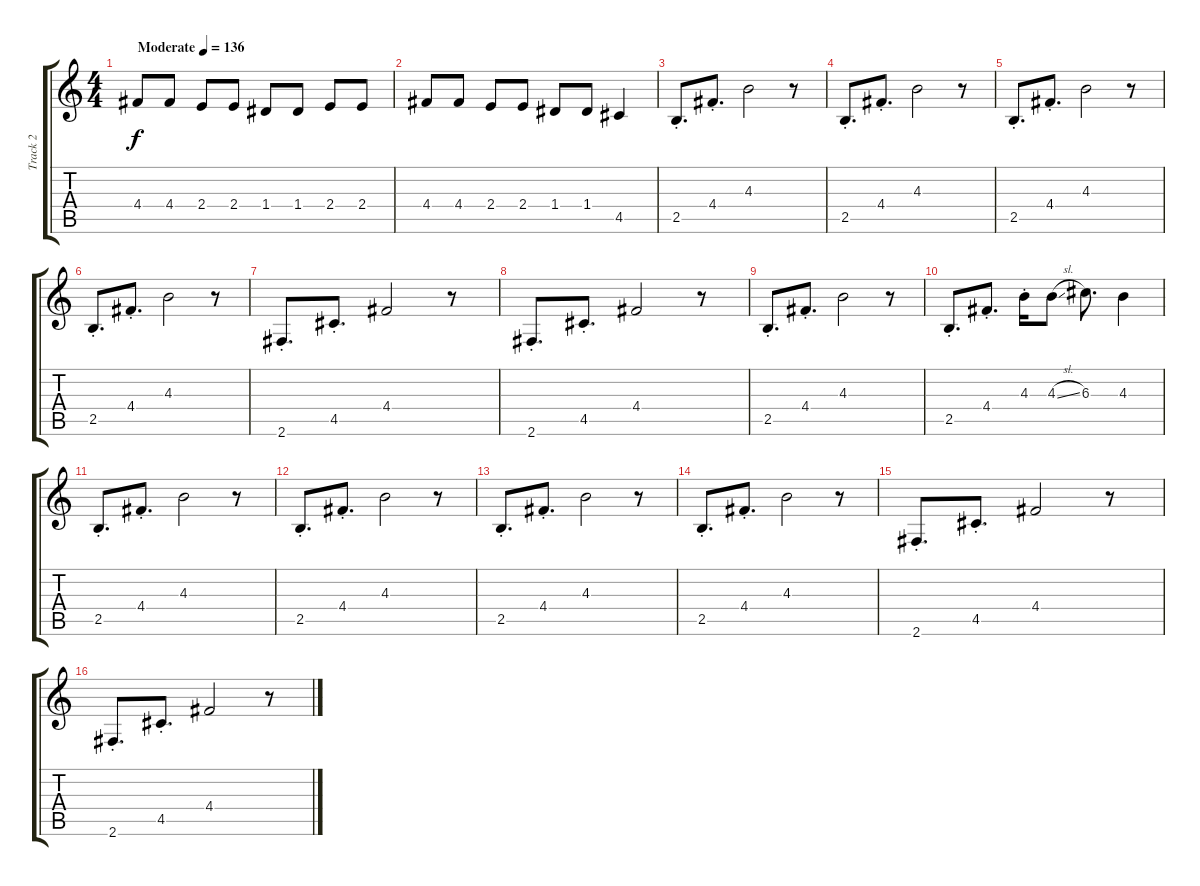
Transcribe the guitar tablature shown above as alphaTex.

\track ("Track 2" "Track 2") {instrument overdrivenguitar}
\staff {score tabs}
\tuning (E4 B3 G3 D3 A2 E2) {hide}
\ts (4 4)
\tempo (136 "Moderate")
\clef g2
\ks c
4.4.8{dy f instrument overdrivenguitar} 4.4.8 2.4.8 2.4.8 1.4.8 1.4.8 2.4.8 2.4.8 |
4.4.8 4.4.8 2.4.8 2.4.8 1.4.8 1.4.8 4.5.4 |
2.5{st}.8{d} 4.4{st}.8{d} 4.3.2 r.8 |
2.5{st}.8{d} 4.4{st}.8{d} 4.3.2 r.8 |
2.5{st}.8{d} 4.4{st}.8{d} 4.3.2 r.8 |
2.5{st}.8{d} 4.4{st}.8{d} 4.3.2 r.8 |
2.6{st}.8{d} 4.5{st}.8{d} 4.4.2 r.8 |
2.6{st}.8{d} 4.5{st}.8{d} 4.4.2 r.8 |
2.5{st}.8{d} 4.4{st}.8{d} 4.3.2 r.8 |
2.5{st}.8{d} 4.4{st}.8{d} 4.3{st}.16 4.3{sl}.8 6.3.8{d} 4.3.4 |
2.5{st}.8{d} 4.4{st}.8{d} 4.3.2 r.8 |
2.5{st}.8{d} 4.4{st}.8{d} 4.3.2 r.8 |
2.5{st}.8{d} 4.4{st}.8{d} 4.3.2 r.8 |
2.5{st}.8{d} 4.4{st}.8{d} 4.3.2 r.8 |
2.6{st}.8{d} 4.5{st}.8{d} 4.4.2 r.8 |
2.6{st}.8{d} 4.5{st}.8{d} 4.4.2 r.8
